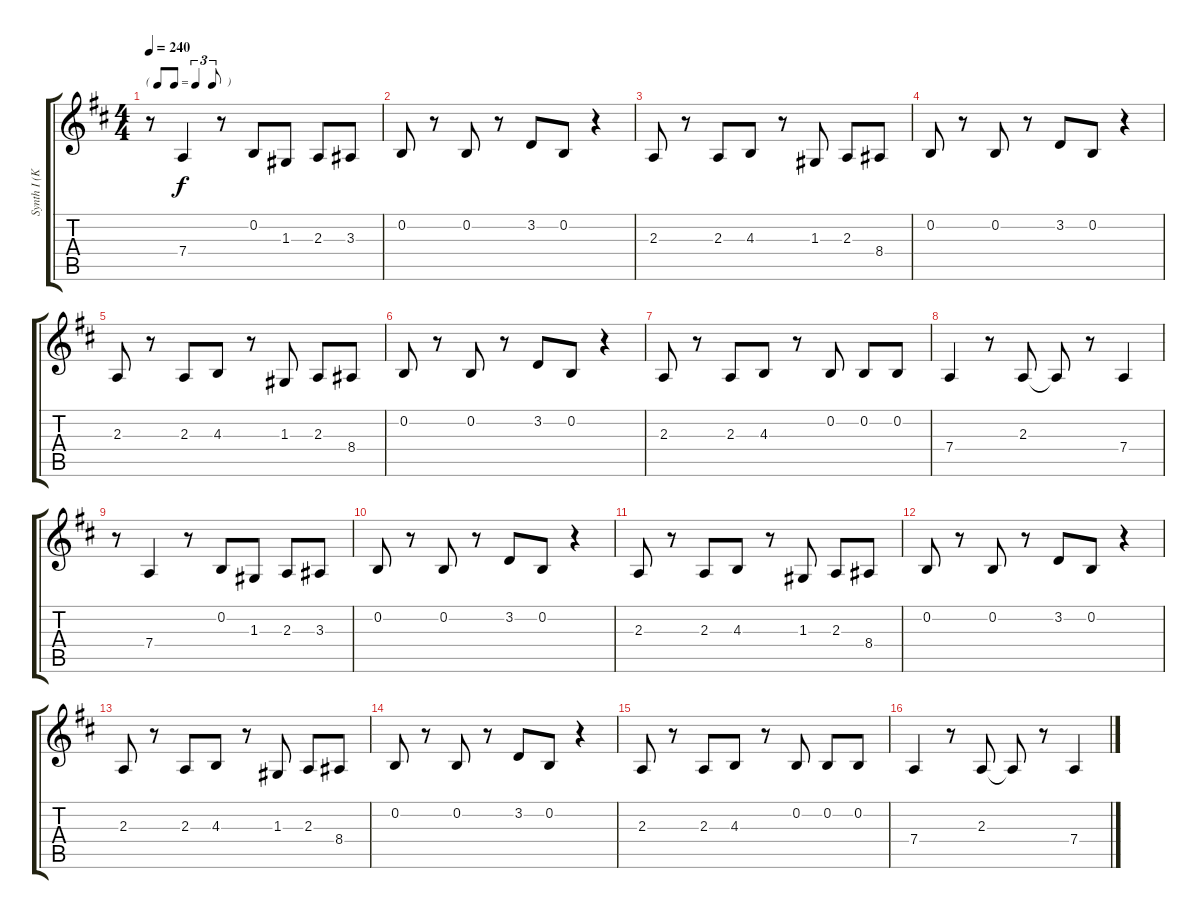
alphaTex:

\track ("Synth I (Kotobuki Tsumugi)" "Synth I (K") {instrument drawbarorgan}
\staff {score tabs}
\tuning (E4 B3 G3 D3 A2 E2) {hide}
\ts (4 4)
\tf triplet8th
\tempo 240
\clef g2
\ks d
r.8{dy f} 7.4.4 r.8 0.2.8 1.3.8 2.3.8 3.3.8 |
0.2.8 r.8 0.2.8 r.8 3.2.8 0.2.8 r.4 |
2.3.8 r.8 2.3.8 4.3.8 r.8 1.3.8 2.3.8 8.4.8 |
0.2.8 r.8 0.2.8 r.8 3.2.8 0.2.8 r.4 |
2.3.8 r.8 2.3.8 4.3.8 r.8 1.3.8 2.3.8 8.4.8 |
0.2.8 r.8 0.2.8 r.8 3.2.8 0.2.8 r.4 |
2.3.8 r.8 2.3.8 4.3.8 r.8 0.2.8 0.2.8 0.2.8 |
7.4.4 r.8 2.3.8 2.3{t}.8 r.8 7.4.4 |
r.8 7.4.4 r.8 0.2.8 1.3.8 2.3.8 3.3.8 |
0.2.8 r.8 0.2.8 r.8 3.2.8 0.2.8 r.4 |
2.3.8 r.8 2.3.8 4.3.8 r.8 1.3.8 2.3.8 8.4.8 |
0.2.8 r.8 0.2.8 r.8 3.2.8 0.2.8 r.4 |
2.3.8 r.8 2.3.8 4.3.8 r.8 1.3.8 2.3.8 8.4.8 |
0.2.8 r.8 0.2.8 r.8 3.2.8 0.2.8 r.4 |
2.3.8 r.8 2.3.8 4.3.8 r.8 0.2.8 0.2.8 0.2.8 |
7.4.4 r.8 2.3.8 2.3{t}.8 r.8 7.4.4
